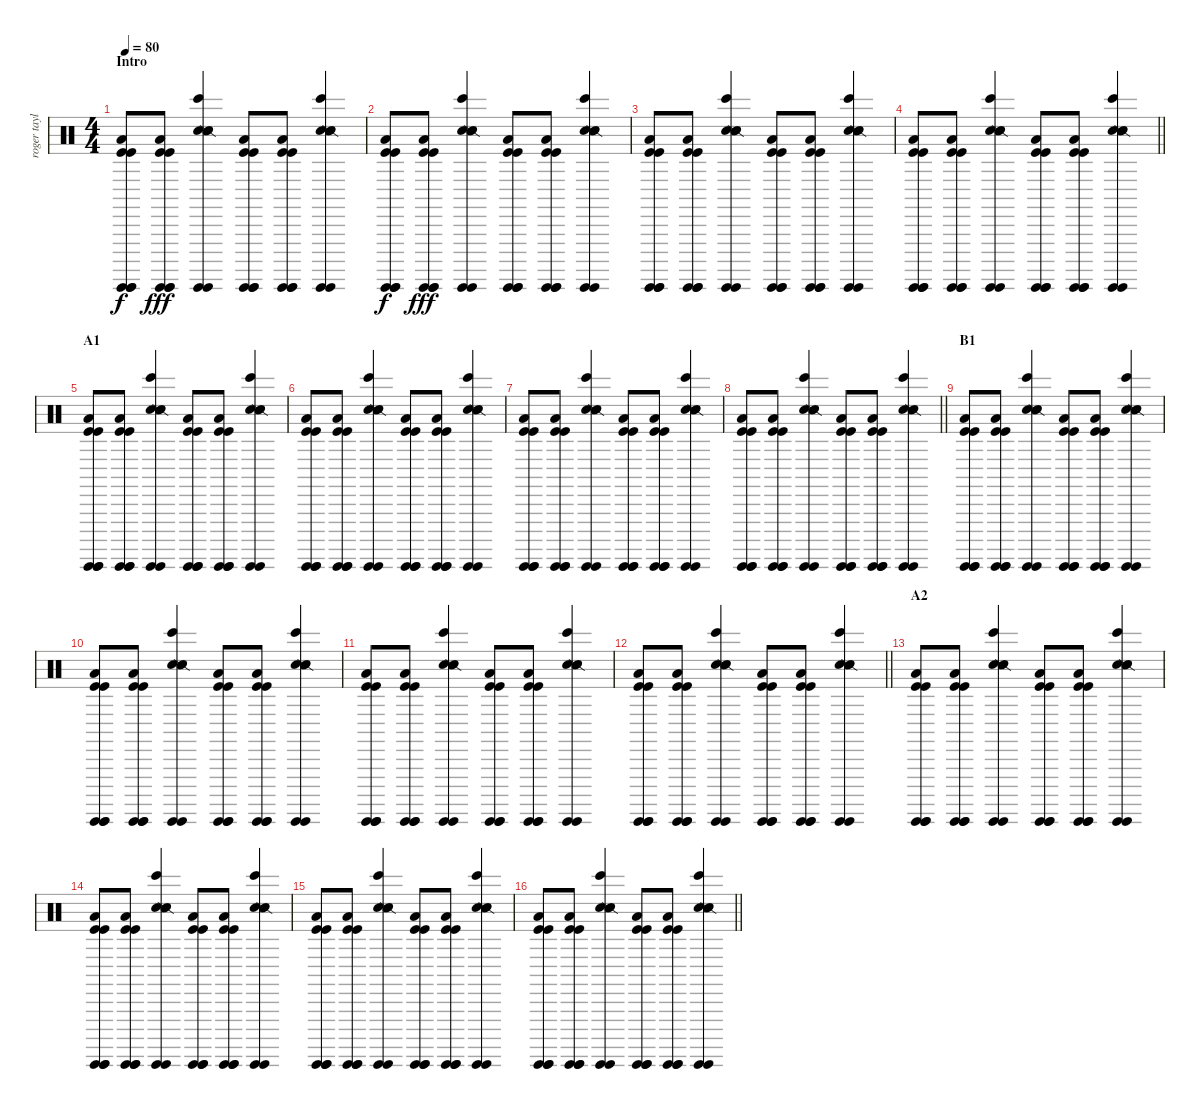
\track ("roger taylor" "roger tayl") {instrument percussion}
\staff {score}
\articulation defaults
\ts (4 4)
\section ("" "Intro")
\tempo 80
\clef neutral
\ks c
("Guiro (hit)" "Guiro (hit)" "Guiro (hit)" "Low Tom (hit)" "Kick (hit)" "Kick (hit)").8{dy f} ("Guiro (hit)" "Guiro (hit)" "Guiro (hit)" "Low Tom (hit)" "Kick (hit)" "Kick (hit)").8{dy fff} ("Guiro (hit)" "Guiro (hit)" "Snare (hit) 2" "Bongo High (hit)" "Hand Clap (hit)" "Snare (side stick) 2").4 ("Guiro (hit)" "Guiro (hit)" "Guiro (hit)" "Low Tom (hit)" "Kick (hit)" "Kick (hit)").8 ("Guiro (hit)" "Guiro (hit)" "Guiro (hit)" "Low Tom (hit)" "Kick (hit)" "Kick (hit)").8 ("Guiro (hit)" "Guiro (hit)" "Snare (hit) 2" "Bongo High (hit)" "Hand Clap (hit)" "Snare (side stick) 2").4 |
("Guiro (hit)" "Guiro (hit)" "Guiro (hit)" "Low Tom (hit)" "Kick (hit)" "Kick (hit)").8{dy f} ("Guiro (hit)" "Guiro (hit)" "Guiro (hit)" "Low Tom (hit)" "Kick (hit)" "Kick (hit)").8{dy fff} ("Guiro (hit)" "Guiro (hit)" "Snare (hit) 2" "Bongo High (hit)" "Hand Clap (hit)" "Snare (side stick) 2").4 ("Guiro (hit)" "Guiro (hit)" "Guiro (hit)" "Low Tom (hit)" "Kick (hit)" "Kick (hit)").8 ("Guiro (hit)" "Guiro (hit)" "Guiro (hit)" "Low Tom (hit)" "Kick (hit)" "Kick (hit)").8 ("Guiro (hit)" "Guiro (hit)" "Snare (hit) 2" "Bongo High (hit)" "Hand Clap (hit)" "Snare (side stick) 2").4 |
("Guiro (hit)" "Guiro (hit)" "Guiro (hit)" "Low Tom (hit)" "Kick (hit)" "Kick (hit)").8 ("Guiro (hit)" "Guiro (hit)" "Guiro (hit)" "Low Tom (hit)" "Kick (hit)" "Kick (hit)").8 ("Guiro (hit)" "Guiro (hit)" "Snare (hit) 2" "Bongo High (hit)" "Hand Clap (hit)" "Snare (side stick) 2").4 ("Guiro (hit)" "Guiro (hit)" "Guiro (hit)" "Low Tom (hit)" "Kick (hit)" "Kick (hit)").8 ("Guiro (hit)" "Guiro (hit)" "Guiro (hit)" "Low Tom (hit)" "Kick (hit)" "Kick (hit)").8 ("Guiro (hit)" "Guiro (hit)" "Snare (hit) 2" "Bongo High (hit)" "Hand Clap (hit)" "Snare (side stick) 2").4 |
\barLineRight lightlight
("Guiro (hit)" "Guiro (hit)" "Guiro (hit)" "Low Tom (hit)" "Kick (hit)" "Kick (hit)").8 ("Guiro (hit)" "Guiro (hit)" "Guiro (hit)" "Low Tom (hit)" "Kick (hit)" "Kick (hit)").8 ("Guiro (hit)" "Guiro (hit)" "Snare (hit) 2" "Bongo High (hit)" "Hand Clap (hit)" "Snare (side stick) 2").4 ("Guiro (hit)" "Guiro (hit)" "Guiro (hit)" "Low Tom (hit)" "Kick (hit)" "Kick (hit)").8 ("Guiro (hit)" "Guiro (hit)" "Guiro (hit)" "Low Tom (hit)" "Kick (hit)" "Kick (hit)").8 ("Guiro (hit)" "Guiro (hit)" "Snare (hit) 2" "Bongo High (hit)" "Hand Clap (hit)" "Snare (side stick) 2").4 |
\section ("" "A1")
("Guiro (hit)" "Guiro (hit)" "Guiro (hit)" "Low Tom (hit)" "Kick (hit)" "Kick (hit)").8 ("Guiro (hit)" "Guiro (hit)" "Guiro (hit)" "Low Tom (hit)" "Kick (hit)" "Kick (hit)").8 ("Guiro (hit)" "Guiro (hit)" "Snare (hit) 2" "Bongo High (hit)" "Hand Clap (hit)" "Snare (side stick) 2").4 ("Guiro (hit)" "Guiro (hit)" "Guiro (hit)" "Low Tom (hit)" "Kick (hit)" "Kick (hit)").8 ("Guiro (hit)" "Guiro (hit)" "Guiro (hit)" "Low Tom (hit)" "Kick (hit)" "Kick (hit)").8 ("Guiro (hit)" "Guiro (hit)" "Snare (hit) 2" "Bongo High (hit)" "Hand Clap (hit)" "Snare (side stick) 2").4 |
("Guiro (hit)" "Guiro (hit)" "Guiro (hit)" "Low Tom (hit)" "Kick (hit)" "Kick (hit)").8 ("Guiro (hit)" "Guiro (hit)" "Guiro (hit)" "Low Tom (hit)" "Kick (hit)" "Kick (hit)").8 ("Guiro (hit)" "Guiro (hit)" "Snare (hit) 2" "Bongo High (hit)" "Hand Clap (hit)" "Snare (side stick) 2").4 ("Guiro (hit)" "Guiro (hit)" "Guiro (hit)" "Low Tom (hit)" "Kick (hit)" "Kick (hit)").8 ("Guiro (hit)" "Guiro (hit)" "Guiro (hit)" "Low Tom (hit)" "Kick (hit)" "Kick (hit)").8 ("Guiro (hit)" "Guiro (hit)" "Snare (hit) 2" "Bongo High (hit)" "Hand Clap (hit)" "Snare (side stick) 2").4 |
("Guiro (hit)" "Guiro (hit)" "Guiro (hit)" "Low Tom (hit)" "Kick (hit)" "Kick (hit)").8 ("Guiro (hit)" "Guiro (hit)" "Guiro (hit)" "Low Tom (hit)" "Kick (hit)" "Kick (hit)").8 ("Guiro (hit)" "Guiro (hit)" "Snare (hit) 2" "Bongo High (hit)" "Hand Clap (hit)" "Snare (side stick) 2").4 ("Guiro (hit)" "Guiro (hit)" "Guiro (hit)" "Low Tom (hit)" "Kick (hit)" "Kick (hit)").8 ("Guiro (hit)" "Guiro (hit)" "Guiro (hit)" "Low Tom (hit)" "Kick (hit)" "Kick (hit)").8 ("Guiro (hit)" "Guiro (hit)" "Snare (hit) 2" "Bongo High (hit)" "Hand Clap (hit)" "Snare (side stick) 2").4 |
\barLineRight lightlight
("Guiro (hit)" "Guiro (hit)" "Guiro (hit)" "Low Tom (hit)" "Kick (hit)" "Kick (hit)").8 ("Guiro (hit)" "Guiro (hit)" "Guiro (hit)" "Low Tom (hit)" "Kick (hit)" "Kick (hit)").8 ("Guiro (hit)" "Guiro (hit)" "Snare (hit) 2" "Bongo High (hit)" "Hand Clap (hit)" "Snare (side stick) 2").4 ("Guiro (hit)" "Guiro (hit)" "Guiro (hit)" "Low Tom (hit)" "Kick (hit)" "Kick (hit)").8 ("Guiro (hit)" "Guiro (hit)" "Guiro (hit)" "Low Tom (hit)" "Kick (hit)" "Kick (hit)").8 ("Guiro (hit)" "Guiro (hit)" "Snare (hit) 2" "Bongo High (hit)" "Hand Clap (hit)" "Snare (side stick) 2").4 |
\section ("" "B1")
("Guiro (hit)" "Guiro (hit)" "Guiro (hit)" "Low Tom (hit)" "Kick (hit)" "Kick (hit)").8 ("Guiro (hit)" "Guiro (hit)" "Guiro (hit)" "Low Tom (hit)" "Kick (hit)" "Kick (hit)").8 ("Guiro (hit)" "Guiro (hit)" "Snare (hit) 2" "Bongo High (hit)" "Hand Clap (hit)" "Snare (side stick) 2").4 ("Guiro (hit)" "Guiro (hit)" "Guiro (hit)" "Low Tom (hit)" "Kick (hit)" "Kick (hit)").8 ("Guiro (hit)" "Guiro (hit)" "Guiro (hit)" "Low Tom (hit)" "Kick (hit)" "Kick (hit)").8 ("Guiro (hit)" "Guiro (hit)" "Snare (hit) 2" "Bongo High (hit)" "Hand Clap (hit)" "Snare (side stick) 2").4 |
("Guiro (hit)" "Guiro (hit)" "Guiro (hit)" "Low Tom (hit)" "Kick (hit)" "Kick (hit)").8 ("Guiro (hit)" "Guiro (hit)" "Guiro (hit)" "Low Tom (hit)" "Kick (hit)" "Kick (hit)").8 ("Guiro (hit)" "Guiro (hit)" "Snare (hit) 2" "Bongo High (hit)" "Hand Clap (hit)" "Snare (side stick) 2").4 ("Guiro (hit)" "Guiro (hit)" "Guiro (hit)" "Low Tom (hit)" "Kick (hit)" "Kick (hit)").8 ("Guiro (hit)" "Guiro (hit)" "Guiro (hit)" "Low Tom (hit)" "Kick (hit)" "Kick (hit)").8 ("Guiro (hit)" "Guiro (hit)" "Snare (hit) 2" "Bongo High (hit)" "Hand Clap (hit)" "Snare (side stick) 2").4 |
("Guiro (hit)" "Guiro (hit)" "Guiro (hit)" "Low Tom (hit)" "Kick (hit)" "Kick (hit)").8 ("Guiro (hit)" "Guiro (hit)" "Guiro (hit)" "Low Tom (hit)" "Kick (hit)" "Kick (hit)").8 ("Guiro (hit)" "Guiro (hit)" "Snare (hit) 2" "Bongo High (hit)" "Hand Clap (hit)" "Snare (side stick) 2").4 ("Guiro (hit)" "Guiro (hit)" "Guiro (hit)" "Low Tom (hit)" "Kick (hit)" "Kick (hit)").8 ("Guiro (hit)" "Guiro (hit)" "Guiro (hit)" "Low Tom (hit)" "Kick (hit)" "Kick (hit)").8 ("Guiro (hit)" "Guiro (hit)" "Snare (hit) 2" "Bongo High (hit)" "Hand Clap (hit)" "Snare (side stick) 2").4 |
\barLineRight lightlight
("Guiro (hit)" "Guiro (hit)" "Guiro (hit)" "Low Tom (hit)" "Kick (hit)" "Kick (hit)").8 ("Guiro (hit)" "Guiro (hit)" "Guiro (hit)" "Low Tom (hit)" "Kick (hit)" "Kick (hit)").8 ("Guiro (hit)" "Guiro (hit)" "Snare (hit) 2" "Bongo High (hit)" "Hand Clap (hit)" "Snare (side stick) 2").4 ("Guiro (hit)" "Guiro (hit)" "Guiro (hit)" "Low Tom (hit)" "Kick (hit)" "Kick (hit)").8 ("Guiro (hit)" "Guiro (hit)" "Guiro (hit)" "Low Tom (hit)" "Kick (hit)" "Kick (hit)").8 ("Guiro (hit)" "Guiro (hit)" "Snare (hit) 2" "Bongo High (hit)" "Hand Clap (hit)" "Snare (side stick) 2").4 |
\section ("" "A2")
("Guiro (hit)" "Guiro (hit)" "Guiro (hit)" "Low Tom (hit)" "Kick (hit)" "Kick (hit)").8 ("Guiro (hit)" "Guiro (hit)" "Guiro (hit)" "Low Tom (hit)" "Kick (hit)" "Kick (hit)").8 ("Guiro (hit)" "Guiro (hit)" "Snare (hit) 2" "Bongo High (hit)" "Hand Clap (hit)" "Snare (side stick) 2").4 ("Guiro (hit)" "Guiro (hit)" "Guiro (hit)" "Low Tom (hit)" "Kick (hit)" "Kick (hit)").8 ("Guiro (hit)" "Guiro (hit)" "Guiro (hit)" "Low Tom (hit)" "Kick (hit)" "Kick (hit)").8 ("Guiro (hit)" "Guiro (hit)" "Snare (hit) 2" "Bongo High (hit)" "Hand Clap (hit)" "Snare (side stick) 2").4 |
("Guiro (hit)" "Guiro (hit)" "Guiro (hit)" "Low Tom (hit)" "Kick (hit)" "Kick (hit)").8 ("Guiro (hit)" "Guiro (hit)" "Guiro (hit)" "Low Tom (hit)" "Kick (hit)" "Kick (hit)").8 ("Guiro (hit)" "Guiro (hit)" "Snare (hit) 2" "Bongo High (hit)" "Hand Clap (hit)" "Snare (side stick) 2").4 ("Guiro (hit)" "Guiro (hit)" "Guiro (hit)" "Low Tom (hit)" "Kick (hit)" "Kick (hit)").8 ("Guiro (hit)" "Guiro (hit)" "Guiro (hit)" "Low Tom (hit)" "Kick (hit)" "Kick (hit)").8 ("Guiro (hit)" "Guiro (hit)" "Snare (hit) 2" "Bongo High (hit)" "Hand Clap (hit)" "Snare (side stick) 2").4 |
("Guiro (hit)" "Guiro (hit)" "Guiro (hit)" "Low Tom (hit)" "Kick (hit)" "Kick (hit)").8 ("Guiro (hit)" "Guiro (hit)" "Guiro (hit)" "Low Tom (hit)" "Kick (hit)" "Kick (hit)").8 ("Guiro (hit)" "Guiro (hit)" "Snare (hit) 2" "Bongo High (hit)" "Hand Clap (hit)" "Snare (side stick) 2").4 ("Guiro (hit)" "Guiro (hit)" "Guiro (hit)" "Low Tom (hit)" "Kick (hit)" "Kick (hit)").8 ("Guiro (hit)" "Guiro (hit)" "Guiro (hit)" "Low Tom (hit)" "Kick (hit)" "Kick (hit)").8 ("Guiro (hit)" "Guiro (hit)" "Snare (hit) 2" "Bongo High (hit)" "Hand Clap (hit)" "Snare (side stick) 2").4 |
\barLineRight lightlight
("Guiro (hit)" "Guiro (hit)" "Guiro (hit)" "Low Tom (hit)" "Kick (hit)" "Kick (hit)").8 ("Guiro (hit)" "Guiro (hit)" "Guiro (hit)" "Low Tom (hit)" "Kick (hit)" "Kick (hit)").8 ("Guiro (hit)" "Guiro (hit)" "Snare (hit) 2" "Bongo High (hit)" "Hand Clap (hit)" "Snare (side stick) 2").4 ("Guiro (hit)" "Guiro (hit)" "Guiro (hit)" "Low Tom (hit)" "Kick (hit)" "Kick (hit)").8 ("Guiro (hit)" "Guiro (hit)" "Guiro (hit)" "Low Tom (hit)" "Kick (hit)" "Kick (hit)").8 ("Guiro (hit)" "Guiro (hit)" "Snare (hit) 2" "Bongo High (hit)" "Hand Clap (hit)" "Snare (side stick) 2").4
